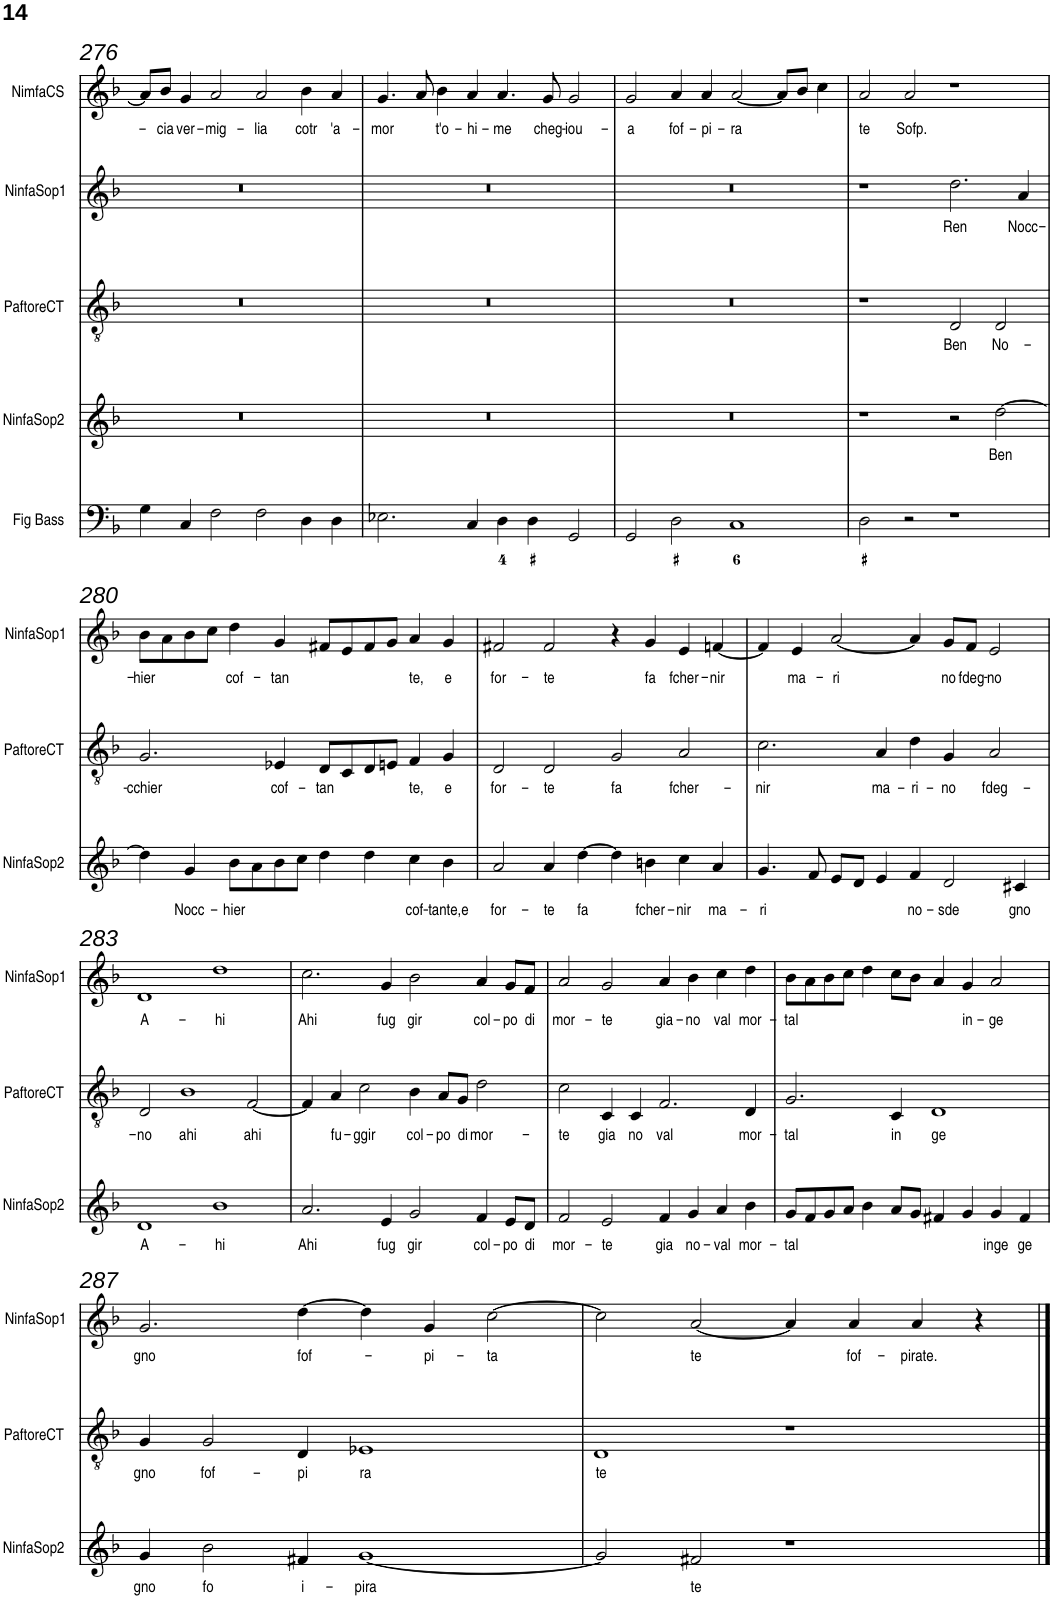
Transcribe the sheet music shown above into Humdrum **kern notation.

**kern	**kern	**text	**kern	**text	**kern	**text	**kern	**text
*part5	*part4	*part4	*part3	*part3	*part2	*part2	*part1	*part1
*staff5	*staff4	*staff4	*staff3	*staff3	*staff2	*staff2	*staff1	*staff1
*I"Fig Bass	*I"NinfaSop2	*	*I"Paftore del Coro	*	*I"NinfaSop1	*	*I"Nimfa del Coro	*
*I'Fig Bass	*I'NinfaSop2	*	*	*	*I'NinfaSop1	*	*	*
!!LO:PB:g=z
*clefF4	*clefG2	*	*clefGv2	*	*clefG2	*	*clefG2	*
*k[b-]	*k[b-]	*	*k[b-]	*	*k[b-]	*	*k[b-]	*
*M4/2	*M4/2	*	*M4/2	*	*M4/2	*	*M4/2	*
=276	=276	=276	=276	=276	=276	=276	=276	=276
4G\	0r	.	0r	.	0r	.	8a/L]	.
!	!	!	!	!	!	!	!	!LO:LY:b
.	.	.	.	.	.	.	8b-/J	-cia
!	!	!	!	!	!	!	!	!LO:LY:b
4C/	.	.	.	.	.	.	4g/	ver-
!	!	!	!	!	!	!	!	!LO:LY:b
2F\	.	.	.	.	.	.	2a/	-mig-
!	!	!	!	!	!	!	!	!LO:LY:b
2F\	.	.	.	.	.	.	2a/	-lia
!	!	!	!	!	!	!	!	!LO:LY:b
4D\	.	.	.	.	.	.	4b-\	cotr
!	!	!	!	!	!	!	!	!LO:LY:b
4D\	.	.	.	.	.	.	4a/	'a-
=277	=277	=277	=277	=277	=277	=277	=277	=277
!	!	!	!	!	!	!	!	!LO:LY:b
2.E-X\	0r	.	0r	.	0r	.	4.g/	-mor
.	.	.	.	.	.	.	8a/	.
!	!	!	!	!	!	!	!	!LO:LY:b
.	.	.	.	.	.	.	4b-\	t'o-
!	!	!	!	!	!	!	!	!LO:LY:b
4C/	.	.	.	.	.	.	4a/	-hi-
!	!	!	!	!	!	!	!	!LO:LY:b
4D\	.	.	.	.	.	.	4.a/	-me
4D\	.	.	.	.	.	.	.	.
!	!	!	!	!	!	!	!	!LO:LY:b
.	.	.	.	.	.	.	8g/	cheg-
!	!	!	!	!	!	!	!	!LO:LY:b
2GG/	.	.	.	.	.	.	2g/	-iou-
=278	=278	=278	=278	=278	=278	=278	=278	=278
!	!	!	!	!	!	!	!	!LO:LY:b
2GG/	0r	.	0r	.	0r	.	2g/	-a
!	!	!	!	!	!	!	!	!LO:LY:b
2D\	.	.	.	.	.	.	4a/	fof-
!	!	!	!	!	!	!	!	!LO:LY:b
.	.	.	.	.	.	.	4a/	-pi-
!	!	!	!	!	!	!	!	!LO:LY:b
1C	.	.	.	.	.	.	[2a/	-ra
.	.	.	.	.	.	.	8a/L]	.
.	.	.	.	.	.	.	8b-/J	.
.	.	.	.	.	.	.	4cc\	.
=279	=279	=279	=279	=279	=279	=279	=279	=279
!	!	!	!	!	!	!	!	!LO:LY:b
2D\	1r	.	1r	.	1r	.	2a/	te
!	!	!	!	!	!	!	!	!LO:LY:b
2r	.	.	.	.	.	.	2a/	Sofp.
!	!	!	!	!LO:LY:b	!	!LO:LY:b	!	!
1r	2r	.	2D/	Ben	2.dd\	Ren	1r	.
!	!	!LO:LY:b	!	!LO:LY:b	!	!	!	!
.	[2dd\	Ben	2D/	No-	.	.	.	.
!	!	!	!	!	!	!LO:LY:b	!	!
.	.	.	.	.	4a/	Nocc-	.	.
!!LO:LB:g=z
=280	=280	=280	=280	=280	=280	=280	=280	=280
!	!	!	!	!LO:LY:b	!	!LO:LY:b	!	!
0r	4dd\]	.	2.G/	-cchier	8b-\L	-hier	0r	.
.	.	.	.	.	8a\	.	.	.
!	!	!LO:LY:b	!	!	!	!	!	!
.	4g/	Nocc-	.	.	8b-\	.	.	.
.	.	.	.	.	8cc\J	.	.	.
!	!	!LO:LY:b	!	!	!	!LO:LY:b	!	!
.	8b-\L	-hier	.	.	4dd\	cof-	.	.
.	8a\	.	.	.	.	.	.	.
!	!	!	!	!LO:LY:b	!	!LO:LY:b	!	!
.	8b-\	.	4E-X/	cof-	4g/	-tan	.	.
.	8cc\J	.	.	.	.	.	.	.
!	!	!	!	!LO:LY:b	!	!	!	!
.	4dd\	.	8D/L	-tan	8f#X/L	.	.	.
.	.	.	8C/	.	8e/	.	.	.
.	4dd\	.	8D/	.	8f#/	.	.	.
.	.	.	8En/J	.	8g/J	.	.	.
!	!	!LO:LY:b	!	!LO:LY:b	!	!LO:LY:b	!	!
.	4cc\	cof-	4F/	te,	4a/	te,	.	.
!	!	!LO:LY:b	!	!LO:LY:b	!	!LO:LY:b	!	!
.	4b-\	-tante,e	4G/	e	4g/	e	.	.
=281	=281	=281	=281	=281	=281	=281	=281	=281
!	!	!LO:LY:b	!	!LO:LY:b	!	!LO:LY:b	!	!
0r	2a/	for-	2D/	for-	2f#X/	for-	0r	.
!	!	!LO:LY:b	!	!LO:LY:b	!	!LO:LY:b	!	!
.	4a/	-te	2D/	-te	2f#/	-te	.	.
!	!	!LO:LY:b	!	!	!	!	!	!
.	[4dd\	fa	.	.	.	.	.	.
!	!	!	!	!LO:LY:b	!	!	!	!
.	4dd\]	.	2G/	fa	4r	.	.	.
!	!	!LO:LY:b	!	!	!	!LO:LY:b	!	!
.	4bn\	fcher-	.	.	4g/	fa	.	.
!	!	!LO:LY:b	!	!LO:LY:b	!	!LO:LY:b	!	!
.	4cc\	-nir	2A/	fcher-	4e/	fcher-	.	.
!	!	!LO:LY:b	!	!	!	!LO:LY:b	!	!
.	4a/	ma-	.	.	[4fn/	-nir	.	.
=282	=282	=282	=282	=282	=282	=282	=282	=282
!	!	!LO:LY:b	!	!LO:LY:b	!	!	!	!
0r	4.g/	-ri	2.c\	nir	4f/]	.	0r	.
!	!	!	!	!	!	!LO:LY:b	!	!
.	.	.	.	.	4e/	ma-	.	.
.	8f/	.	.	.	.	.	.	.
!	!	!	!	!	!	!LO:LY:b	!	!
.	8e/L	.	.	.	[2a/	-ri	.	.
.	8d/J	.	.	.	.	.	.	.
!	!	!	!	!LO:LY:b	!	!	!	!
.	4e/	.	4A/	ma-	.	.	.	.
!	!	!LO:LY:b	!	!LO:LY:b	!	!	!	!
.	4f/	no-	4d\	-ri-	4a/]	.	.	.
!	!	!LO:LY:b	!	!LO:LY:b	!	!LO:LY:b	!	!
.	2d/	-sde	4G/	-no	8g/L	no	.	.
!	!	!	!	!	!	!LO:LY:b	!	!
.	.	.	.	.	8f/J	fdeg-	.	.
!	!	!	!	!LO:LY:b	!	!LO:LY:b	!	!
.	.	.	2A/	fdeg-	2e/	-no	.	.
!	!	!LO:LY:b	!	!	!	!	!	!
.	4c#X/	gno	.	.	.	.	.	.
!!LO:LB:g=z
=283	=283	=283	=283	=283	=283	=283	=283	=283
!	!	!LO:LY:b	!	!LO:LY:b	!	!LO:LY:b	!	!
0r	1d	A-	2D/	-no	1d	A-	0r	.
!	!	!	!	!LO:LY:b	!	!	!	!
.	.	.	1B-	ahi	.	.	.	.
!	!	!LO:LY:b	!	!	!	!LO:LY:b	!	!
.	1b-	-hi	.	.	1dd	-hi	.	.
!	!	!	!	!LO:LY:b	!	!	!	!
.	.	.	[2F/	ahi	.	.	.	.
=284	=284	=284	=284	=284	=284	=284	=284	=284
!	!	!LO:LY:b	!	!	!	!LO:LY:b	!	!
0r	2.a/	Ahi	4F/]	.	2.cc\	Ahi	0r	.
!	!	!	!	!LO:LY:b	!	!	!	!
.	.	.	4A/	fu-	.	.	.	.
!	!	!	!	!LO:LY:b	!	!	!	!
.	.	.	2c\	-ggir	.	.	.	.
!	!	!LO:LY:b	!	!	!	!LO:LY:b	!	!
.	4e/	fug	.	.	4g/	fug	.	.
!	!	!LO:LY:b	!	!LO:LY:b	!	!LO:LY:b	!	!
.	2g/	gir	4B-\	col-	2b-\	gir	.	.
!	!	!	!	!LO:LY:b	!	!	!	!
.	.	.	8A/L	-po	.	.	.	.
!	!	!	!	!LO:LY:b	!	!	!	!
.	.	.	8G/J	di	.	.	.	.
!	!	!LO:LY:b	!	!LO:LY:b	!	!LO:LY:b	!	!
.	4f/	col-	2d\	mor-	4a/	col-	.	.
!	!	!LO:LY:b	!	!	!	!LO:LY:b	!	!
.	8e/L	-po	.	.	8g/L	-po	.	.
!	!	!LO:LY:b	!	!	!	!LO:LY:b	!	!
.	8d/J	di	.	.	8f/J	di	.	.
=285	=285	=285	=285	=285	=285	=285	=285	=285
!	!	!LO:LY:b	!	!LO:LY:b	!	!LO:LY:b	!	!
0r	2f/	mor-	2c\	-te	2a/	mor-	0r	.
!	!	!LO:LY:b	!	!LO:LY:b	!	!LO:LY:b	!	!
.	2e/	-te	4C/	gia	2g/	-te	.	.
!	!	!	!	!LO:LY:b	!	!	!	!
.	.	.	4C/	no	.	.	.	.
!	!	!LO:LY:b	!	!LO:LY:b	!	!LO:LY:b	!	!
.	4f/	gia	2.F/	val	4a/	gia-	.	.
!	!	!LO:LY:b	!	!	!	!LO:LY:b	!	!
.	4g/	no-	.	.	4b-\	-no	.	.
!	!	!LO:LY:b	!	!	!	!LO:LY:b	!	!
.	4a/	-val	.	.	4cc\	val	.	.
!	!	!LO:LY:b	!	!LO:LY:b	!	!LO:LY:b	!	!
.	4b-\	mor-	4D/	mor-	4dd\	mor-	.	.
=286	=286	=286	=286	=286	=286	=286	=286	=286
!	!	!LO:LY:b	!	!LO:LY:b	!	!LO:LY:b	!	!
0r	8g/L	-tal	2.G/	-tal	8b-\L	-tal	0r	.
.	8f/	.	.	.	8a\	.	.	.
.	8g/	.	.	.	8b-\	.	.	.
.	8a/J	.	.	.	8cc\J	.	.	.
.	4b-\	.	.	.	4dd\	.	.	.
!	!	!	!	!LO:LY:b	!	!	!	!
.	8a/L	.	4C/	in	8cc\L	.	.	.
.	8g/J	.	.	.	8b-\J	.	.	.
!	!	!	!	!LO:LY:b	!	!	!	!
.	4f#X/	.	1D	ge	4a/	.	.	.
!	!	!	!	!	!	!LO:LY:b	!	!
.	4g/	.	.	.	4g/	in-	.	.
!	!	!LO:LY:b	!	!	!	!LO:LY:b	!	!
.	4g/	inge	.	.	2a/	-ge	.	.
!	!	!LO:LY:b	!	!	!	!	!	!
.	4f#/	ge	.	.	.	.	.	.
!!LO:LB:g=z
=287	=287	=287	=287	=287	=287	=287	=287	=287
!	!	!LO:LY:b	!	!LO:LY:b	!	!LO:LY:b	!	!
0r	4g/	gno	4G/	gno	2.g/	gno	0r	.
!	!	!LO:LY:b	!	!LO:LY:b	!	!	!	!
.	2b-\	fo	2G/	fof-	.	.	.	.
!	!	!LO:LY:b	!	!LO:LY:b	!	!LO:LY:b	!	!
.	4f#X/	i-	4D/	-pi	[4dd\	fof-	.	.
!	!	!LO:LY:b	!	!LO:LY:b	!	!	!	!
.	[1g	-pira	1E-X	ra	4dd\]	.	.	.
!	!	!	!	!	!	!LO:LY:b	!	!
.	.	.	.	.	4g/	-pi-	.	.
!	!	!	!	!	!	!LO:LY:b	!	!
.	.	.	.	.	[2cc\	-ta	.	.
=288	=288	=288	=288	=288	=288	=288	=288	=288
!	!	!	!	!LO:LY:b	!	!	!	!
0r	2g/]	.	1D	te	2cc\]	.	0r	.
!	!	!LO:LY:b	!	!	!	!LO:LY:b	!	!
.	2f#X/	te	.	.	[2a/	te	.	.
.	1r	.	1r	.	4a/]	.	.	.
!	!	!	!	!	!	!LO:LY:b	!	!
.	.	.	.	.	4a/	fof-	.	.
!	!	!	!	!	!	!LO:LY:b	!	!
.	.	.	.	.	4a/	-pirate.	.	.
.	.	.	.	.	4r	.	.	.
==	==	==	==	==	==	==	==	==
*-	*-	*-	*-	*-	*-	*-	*-	*-
